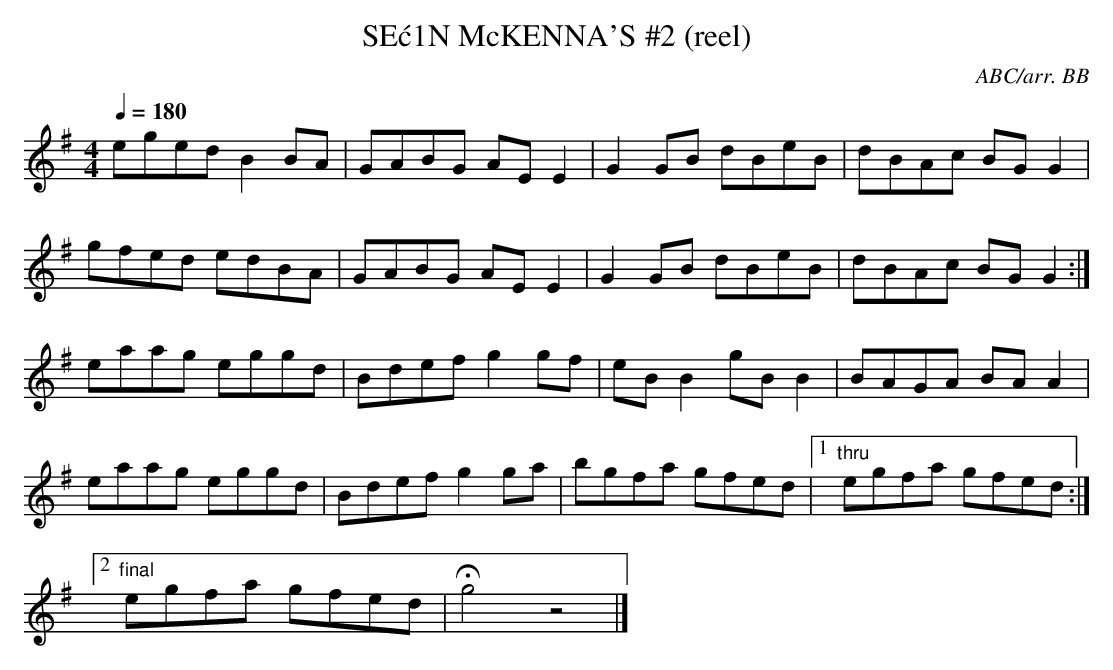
X:1
T:SE\'c1N McKENNA'S #2 (reel)
C:ABC/arr. BB
M:4/4
Q:1/4=180
L:1/8
K:G
eged B2BA|GABG AEE2|G2GB dBeB|dBAc BGG2 |
gfed edBA|GABG AE E2|G2 GB dBeB|dBAc BG G2 :|
eaag eggd|Bdef g2 gf|eB B2 gB B2|BAGA BA A2 |
eaag eggd|Bdef g2 ga|bgfa gfed|1 "thru"egfa gfed :|
[2 "final"egfa gfed|Hg4z4|]
